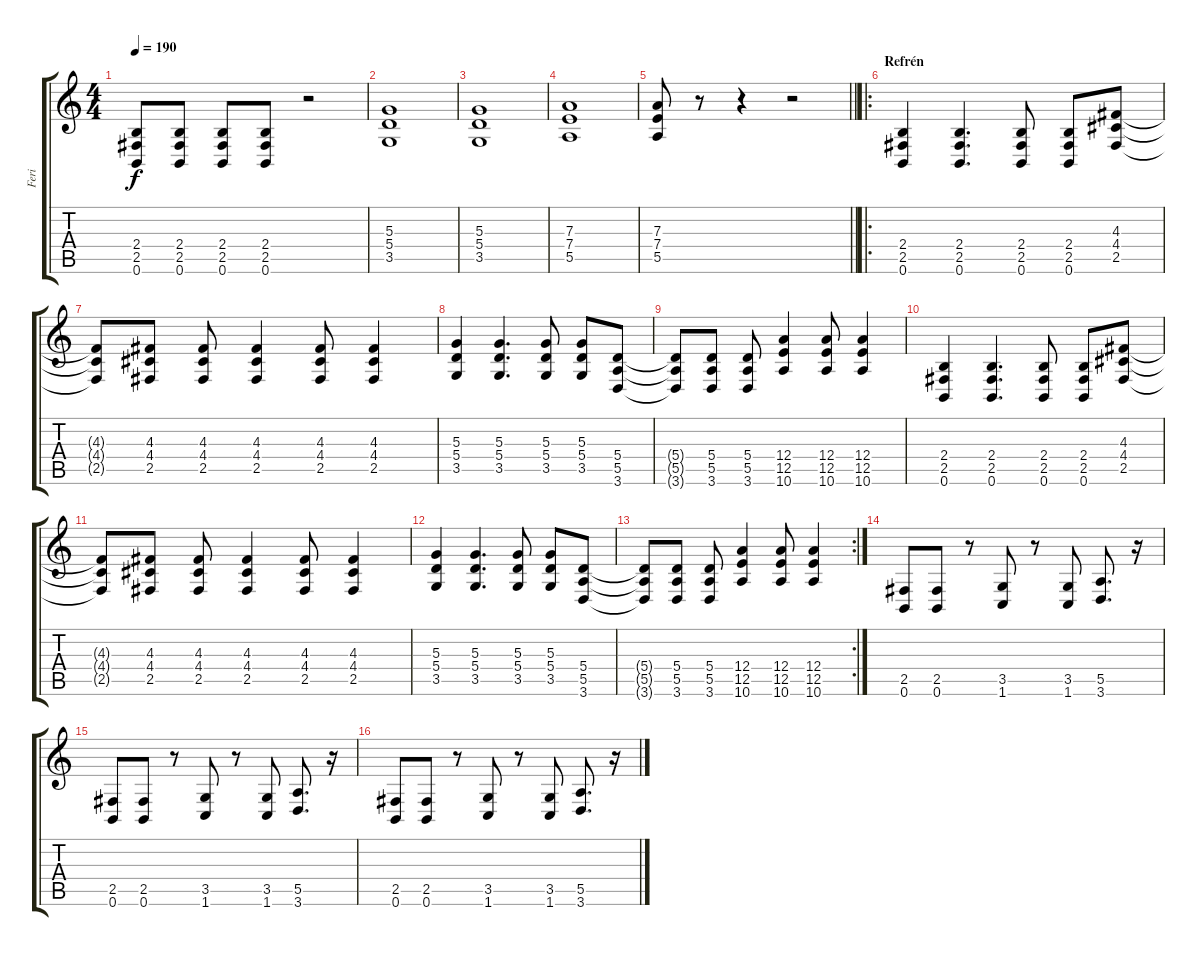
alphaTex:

\track ("Feri" "Feri") {instrument distortionguitar}
\staff {score tabs}
\tuning (B3 Gb3 D3 A2 E2 B1) {hide}
\ts (4 4)
\tempo 190
\clef g2
\ks c
(2.4 2.5 0.6).8{dy f} (2.4 2.5 0.6).8 (2.4 2.5 0.6).8 (2.4 2.5 0.6).8 r.2 |
(5.3 5.4 3.5).1 |
(5.3 5.4 3.5).1 |
(7.3 7.4 5.5).1 |
\barLineRight lightlight
(7.3 7.4 5.5).8 r.8 r.4 r.2 |
\ro
\section ("" "Refrén")
(2.4 2.5 0.6).4 (2.4 2.5 0.6).4{d} (2.4 2.5 0.6).8 (2.4 2.5 0.6).8 (4.3 4.4 2.5).8 |
(4.3{t} 4.4{t} 2.5{t}).8 (4.3 4.4 2.5).8 (4.3 4.4 2.5).8 (4.3 4.4 2.5).4 (4.3 4.4 2.5).8 (4.3 4.4 2.5).4 |
(5.3 5.4 3.5).4 (5.3 5.4 3.5).4{d} (5.3 5.4 3.5).8 (5.3 5.4 3.5).8 (5.4 5.5 3.6).8 |
(5.4{t} 5.5{t} 3.6{t}).8 (5.4 5.5 3.6).8 (5.4 5.5 3.6).8 (12.4 12.5 10.6).4 (12.4 12.5 10.6).8 (12.4 12.5 10.6).4 |
(2.4 2.5 0.6).4 (2.4 2.5 0.6).4{d} (2.4 2.5 0.6).8 (2.4 2.5 0.6).8 (4.3 4.4 2.5).8 |
(4.3{t} 4.4{t} 2.5{t}).8 (4.3 4.4 2.5).8 (4.3 4.4 2.5).8 (4.3 4.4 2.5).4 (4.3 4.4 2.5).8 (4.3 4.4 2.5).4 |
(5.3 5.4 3.5).4 (5.3 5.4 3.5).4{d} (5.3 5.4 3.5).8 (5.3 5.4 3.5).8 (5.4 5.5 3.6).8 |
\rc 2
(5.4{t} 5.5{t} 3.6{t}).8 (5.4 5.5 3.6).8 (5.4 5.5 3.6).8 (12.4 12.5 10.6).4 (12.4 12.5 10.6).8 (12.4 12.5 10.6).4 |
(2.5 0.6).8 (2.5 0.6).8 r.8 (3.5 1.6).8 r.8 (3.5 1.6).8 (5.5 3.6).8{d} r.16 |
(2.5 0.6).8 (2.5 0.6).8 r.8 (3.5 1.6).8 r.8 (3.5 1.6).8 (5.5 3.6).8{d} r.16 |
(2.5 0.6).8 (2.5 0.6).8 r.8 (3.5 1.6).8 r.8 (3.5 1.6).8 (5.5 3.6).8{d} r.16
